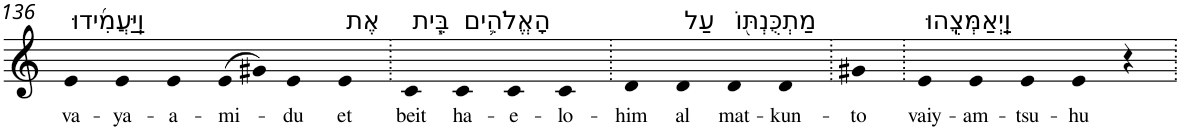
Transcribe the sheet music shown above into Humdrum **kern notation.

**kern	**text
*part1	*part1
*staff1	*staff1
*I"Piano	*
*I'Pno	*
!!LO:PB:g=z
*clefG2	*
*k[]	*
=136	=136
!LO:TX:a:t=וַֽיַּעֲמִ֜ידוּ	!
!	!LO:LY:b
4e	va-
!	!LO:LY:b
4e	-ya-
!	!LO:LY:b
4e	-a-
!	!LO:LY:b
(>8e	-mi-
8g#X)	.
!	!LO:LY:b
4e	-du
!LO:TX:a:t=אֶת	!
!	!LO:LY:b
4e	et
=137.	=137.
!LO:TX:a:t=בֵּ֧ית	!
!	!LO:LY:b
4c	beit
!LO:TX:a:t=הָאֱלֹהִ֛ים	!
!	!LO:LY:b
4c	ha-
!	!LO:LY:b
4c	-e-
!	!LO:LY:b
4c	-lo-
=138.	=138.
!	!LO:LY:b
4d	-him
!LO:TX:a:t=עַל	!
!	!LO:LY:b
4d	al
!LO:TX:a:t=מַתְכֻּנְתּ֖וֹ	!
!	!LO:LY:b
4d	mat-
!	!LO:LY:b
4d	-kun-
=139.	=139.
!	!LO:LY:b
4g#X	-to
=140.	=140.
!LO:TX:a:t=וַֽיְאַמְּצֻֽהוּ	!
!	!LO:LY:b
4e	vaiy-
!	!LO:LY:b
4e	-am-
!	!LO:LY:b
4e	-tsu-
!	!LO:LY:b
4e	-hu
4r	.
=.	=.
*-	*-
